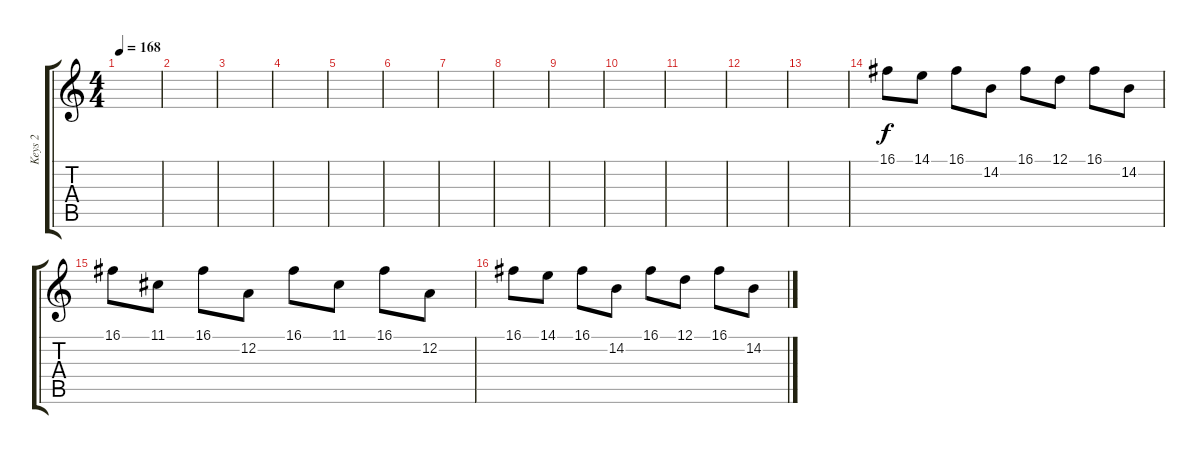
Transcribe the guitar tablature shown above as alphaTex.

\track ("Keys 2" "Keys 2") {instrument synthbrass1}
\staff {score tabs}
\tuning (D4 A3 F3 C3 G2 D2) {hide}
\ts (4 4)
\tempo 168
\clef g2
\ks c
|
|
|
|
|
|
|
|
|
|
|
|
|
16.1.8{volume 14 instrument fx1rain} 14.1.8 16.1.8 14.2.8 16.1.8 12.1.8 16.1.8 14.2.8 |
16.1.8 11.1.8 16.1.8 12.2.8 16.1.8 11.1.8 16.1.8 12.2.8 |
16.1.8 14.1.8 16.1.8 14.2.8 16.1.8 12.1.8 16.1.8 14.2.8
